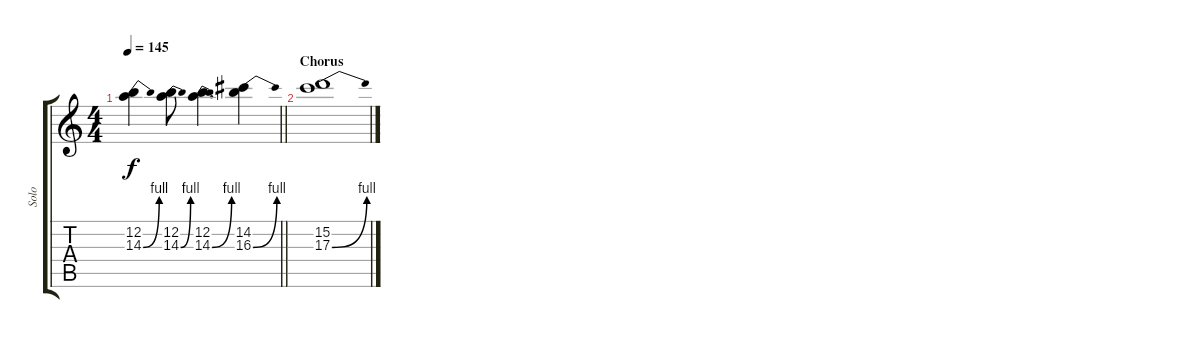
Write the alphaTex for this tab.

\track ("Solo" "Solo") {instrument distortionguitar}
\staff {score tabs}
\tuning (E4 B3 G3 D3 A2 E2) {hide}
\ts (4 4)
\tempo 145
\clef g2
\barLineRight lightlight
\ks c
(12.2 14.3{be (bend 0 0 60 4)}).4{dy f} (12.2 14.3{be (bend 0 0 60 4)}).8 (12.2 14.3{be (bend 0 0 60 4)}).4{d} (14.2 16.3{be (bend 0 0 60 4)}).4 |
\section ("" "Chorus")
(15.2 17.3{be (bend 0 0 60 4)}).1{volume 7}
